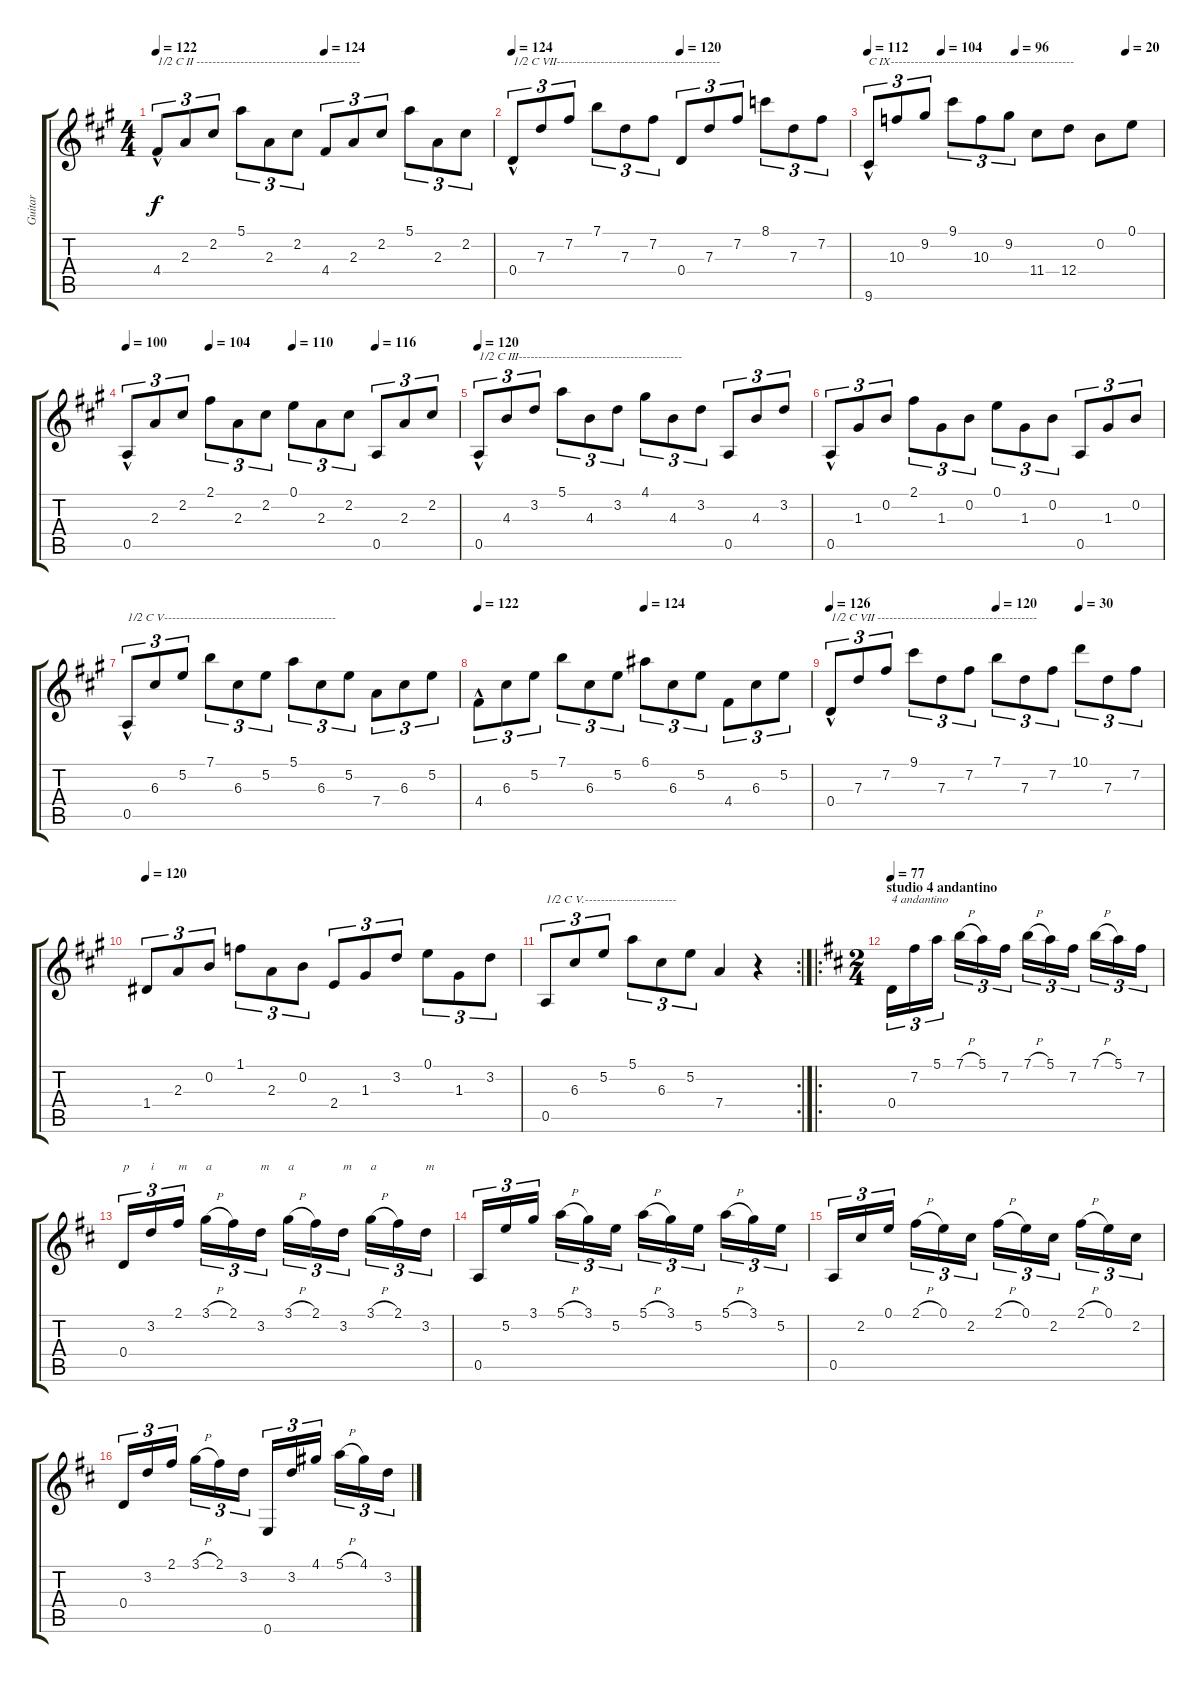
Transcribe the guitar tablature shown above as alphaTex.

\track ("Guitar" "Guitar") {instrument acousticguitarnylon}
\staff {score tabs}
\tuning (E4 B3 G3 D3 A2 E2) {hide}
\ts (4 4)
\tempo 122
\tempo (124 0.5)
\clef g2
\ks a
4.4{hac}.8{tu (3 2) txt "1/2 C II -----------------------------------------" dy f} 2.3.8{tu (3 2)} 2.2.8{tu (3 2)} 5.1.8{tu (3 2)} 2.3.8{tu (3 2)} 2.2.8{tu (3 2)} 4.4.8{tu (3 2)} 2.3.8{tu (3 2)} 2.2.8{tu (3 2)} 5.1.8{tu (3 2)} 2.3.8{tu (3 2)} 2.2.8{tu (3 2)} |
\tempo 124
\tempo (120 0.5)
0.4{hac}.8{tu (3 2) txt "1/2 C VII-----------------------------------------"} 7.3.8{tu (3 2)} 7.2.8{tu (3 2)} 7.1.8{tu (3 2)} 7.3.8{tu (3 2)} 7.2.8{tu (3 2)} 0.4.8{tu (3 2)} 7.3.8{tu (3 2)} 7.2.8{tu (3 2)} 8.1.8{tu (3 2)} 7.3.8{tu (3 2)} 7.2.8{tu (3 2)} |
\tempo 112
\tempo (104 0.25)
\tempo (96 0.5)
\tempo (20 0.875)
9.6{hac}.8{tu (3 2) txt "C IX----------------------------------------------"} 10.3.8{tu (3 2)} 9.2.8{tu (3 2)} 9.1.8{tu (3 2)} 10.3.8{tu (3 2)} 9.2.8{tu (3 2)} 11.4.8 12.4.8 0.2.8 0.1.8 |
\tempo 100
\tempo (104 0.25)
\tempo (110 0.5)
\tempo (116 0.75)
0.5{hac}.8{tu (3 2)} 2.3.8{tu (3 2)} 2.2.8{tu (3 2)} 2.1.8{tu (3 2)} 2.3.8{tu (3 2)} 2.2.8{tu (3 2)} 0.1.8{tu (3 2)} 2.3.8{tu (3 2)} 2.2.8{tu (3 2)} 0.5.8{tu (3 2)} 2.3.8{tu (3 2)} 2.2.8{tu (3 2)} |
\tempo 120
0.5{hac}.8{tu (3 2) txt "1/2 C III-----------------------------------------"} 4.3.8{tu (3 2)} 3.2.8{tu (3 2)} 5.1.8{tu (3 2)} 4.3.8{tu (3 2)} 3.2.8{tu (3 2)} 4.1.8{tu (3 2)} 4.3.8{tu (3 2)} 3.2.8{tu (3 2)} 0.5.8{tu (3 2)} 4.3.8{tu (3 2)} 3.2.8{tu (3 2)} |
0.5{hac}.8{tu (3 2)} 1.3.8{tu (3 2)} 0.2.8{tu (3 2)} 2.1.8{tu (3 2)} 1.3.8{tu (3 2)} 0.2.8{tu (3 2)} 0.1.8{tu (3 2)} 1.3.8{tu (3 2)} 0.2.8{tu (3 2)} 0.5.8{tu (3 2)} 1.3.8{tu (3 2)} 0.2.8{tu (3 2)} |
0.5{hac}.8{tu (3 2) txt "1/2 C V-------------------------------------------"} 6.3.8{tu (3 2)} 5.2.8{tu (3 2)} 7.1.8{tu (3 2)} 6.3.8{tu (3 2)} 5.2.8{tu (3 2)} 5.1.8{tu (3 2)} 6.3.8{tu (3 2)} 5.2.8{tu (3 2)} 7.4.8{tu (3 2)} 6.3.8{tu (3 2)} 5.2.8{tu (3 2)} |
\tempo 122
\tempo (124 0.5)
4.4{hac}.8{tu (3 2)} 6.3.8{tu (3 2)} 5.2.8{tu (3 2)} 7.1.8{tu (3 2)} 6.3.8{tu (3 2)} 5.2.8{tu (3 2)} 6.1.8{tu (3 2)} 6.3.8{tu (3 2)} 5.2.8{tu (3 2)} 4.4.8{tu (3 2)} 6.3.8{tu (3 2)} 5.2.8{tu (3 2)} |
\tempo 126
\tempo (120 0.5)
\tempo (30 0.75)
0.4{hac}.8{tu (3 2) txt "1/2 C VII ----------------------------------------"} 7.3.8{tu (3 2)} 7.2.8{tu (3 2)} 9.1.8{tu (3 2)} 7.3.8{tu (3 2)} 7.2.8{tu (3 2)} 7.1.8{tu (3 2)} 7.3.8{tu (3 2)} 7.2.8{tu (3 2)} 10.1.8{tu (3 2)} 7.3.8{tu (3 2)} 7.2.8{tu (3 2)} |
\tempo 120
1.4.8{tu (3 2)} 2.3.8{tu (3 2)} 0.2.8{tu (3 2)} 1.1.8{tu (3 2)} 2.3.8{tu (3 2)} 0.2.8{tu (3 2)} 2.4.8{tu (3 2)} 1.3.8{tu (3 2)} 3.2.8{tu (3 2)} 0.1.8{tu (3 2)} 1.3.8{tu (3 2)} 3.2.8{tu (3 2)} |
\rc 2
0.5.8{tu (3 2) txt "1/2 C V.-----------------------"} 6.3.8{tu (3 2)} 5.2.8{tu (3 2)} 5.1.8{tu (3 2)} 6.3.8{tu (3 2)} 5.2.8{tu (3 2)} 7.4.4 r.4 |
\ro
\ts (2 4)
\section ("" "studio 4 andantino")
\tempo 77
\ks d
0.4.16{tu (3 2) txt "4 andantino"} 7.2.16{tu (3 2)} 5.1.16{tu (3 2)} 7.1{h}.16{tu (3 2)} 5.1.16{tu (3 2)} 7.2.16{tu (3 2)} 7.1{h}.16{tu (3 2)} 5.1.16{tu (3 2)} 7.2.16{tu (3 2)} 7.1{h}.16{tu (3 2)} 5.1.16{tu (3 2)} 7.2.16{tu (3 2)} |
0.4.16{tu (3 2) txt "p"} 3.2.16{tu (3 2) txt "i"} 2.1.16{tu (3 2) txt "m"} 3.1{h}.16{tu (3 2) txt "a"} 2.1.16{tu (3 2)} 3.2.16{tu (3 2) txt "m"} 3.1{h}.16{tu (3 2) txt "a"} 2.1.16{tu (3 2)} 3.2.16{tu (3 2) txt "m"} 3.1{h}.16{tu (3 2) txt "a"} 2.1.16{tu (3 2)} 3.2.16{tu (3 2) txt "m"} |
0.5.16{tu (3 2)} 5.2.16{tu (3 2)} 3.1.16{tu (3 2)} 5.1{h}.16{tu (3 2)} 3.1.16{tu (3 2)} 5.2.16{tu (3 2)} 5.1{h}.16{tu (3 2)} 3.1.16{tu (3 2)} 5.2.16{tu (3 2)} 5.1{h}.16{tu (3 2)} 3.1.16{tu (3 2)} 5.2.16{tu (3 2)} |
0.5.16{tu (3 2)} 2.2.16{tu (3 2)} 0.1.16{tu (3 2)} 2.1{h}.16{tu (3 2)} 0.1.16{tu (3 2)} 2.2.16{tu (3 2)} 2.1{h}.16{tu (3 2)} 0.1.16{tu (3 2)} 2.2.16{tu (3 2)} 2.1{h}.16{tu (3 2)} 0.1.16{tu (3 2)} 2.2.16{tu (3 2)} |
0.4.16{tu (3 2)} 3.2.16{tu (3 2)} 2.1.16{tu (3 2)} 3.1{h}.16{tu (3 2)} 2.1.16{tu (3 2)} 3.2.16{tu (3 2)} 0.6.16{tu (3 2)} 3.2.16{tu (3 2)} 4.1.16{tu (3 2)} 5.1{h}.16{tu (3 2)} 4.1.16{tu (3 2)} 3.2.16{tu (3 2)}
